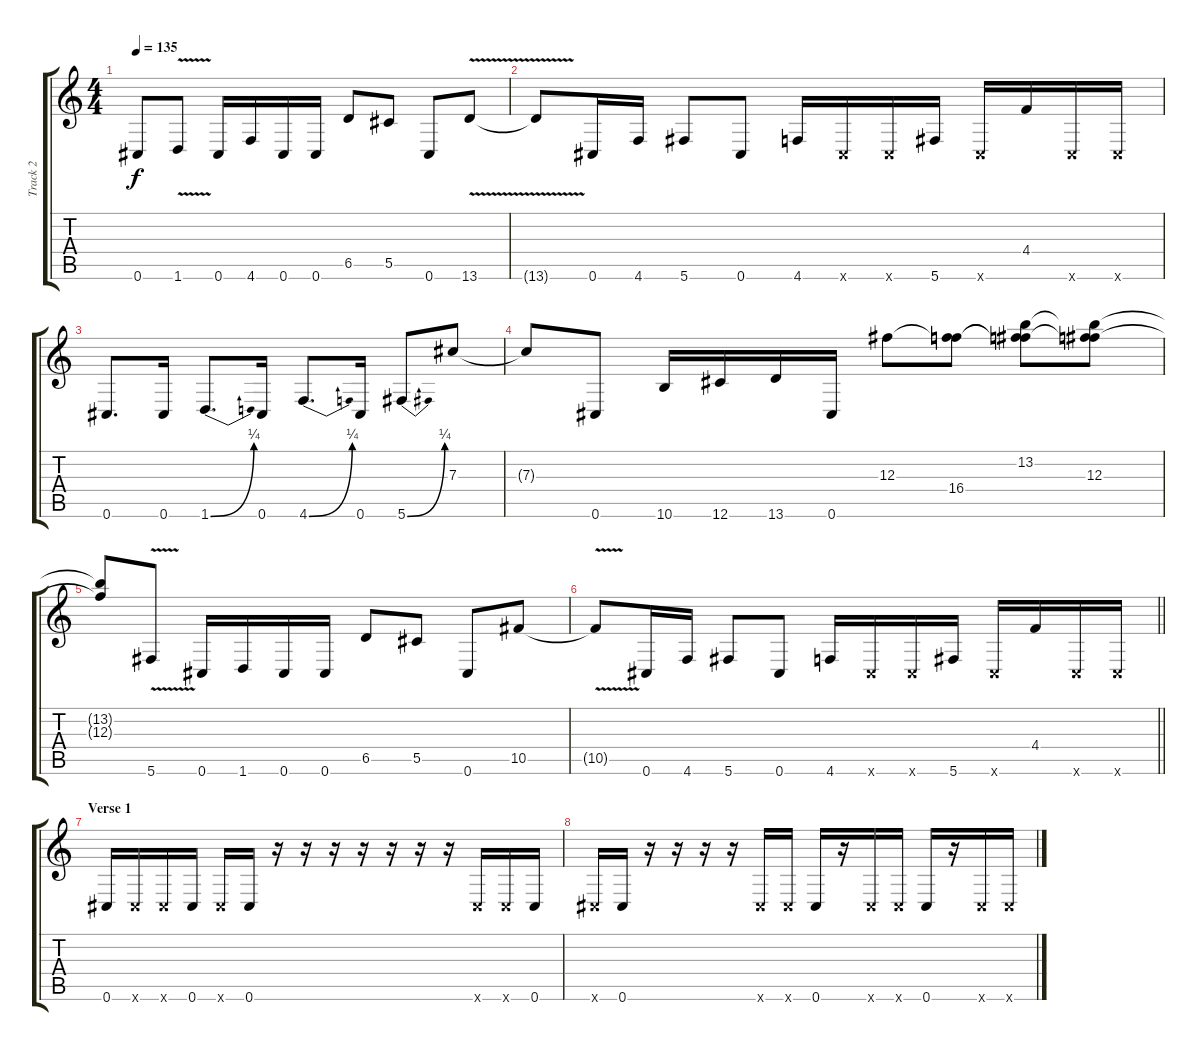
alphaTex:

\track ("Track 2" "Track 2") {instrument distortionguitar}
\staff {score tabs}
\tuning (Eb4 Bb3 Gb3 Db3 Ab2 Db2) {hide}
\ts (4 4)
\tempo 135
\clef g2
\ks c
0.6.8{dy f} 1.6{v}.8 0.6.16 4.6.16 0.6.16 0.6.16 6.5.8 5.5.8 0.6.8 13.6{v}.8 |
13.6{t}.8 0.6.16 4.6.16 5.6.8 0.6.8 4.6.16 0.6{x}.16 0.6{x}.16 5.6.16 0.6{x}.16 4.4.16 0.6{x}.16 0.6{x}.16 |
0.6.8{d} 0.6.16 1.6{be (bend 0 0 60 1)}.8{d} 0.6.16 4.6{be (bend 0 0 60 1)}.8{d} 0.6.16 5.6{be (bend 0 0 60 1)}.8 7.3.8 |
7.3{t}.8 0.6.8 10.6.16 12.6.16 13.6.16 0.6.16 12.3.8 (12.3{t} 16.4).8 (13.2 12.3{t} 16.4{t}).8 (13.2{t} 12.3 16.4{t}).8 |
(13.2{t} 12.3{t}).8 5.6{v}.8 0.6.16 1.6.16 0.6.16 0.6.16 6.5.8 5.5.8 0.6.8 10.5.8 |
\barLineRight lightlight
10.5{v t}.8 0.6.16 4.6.16 5.6.8 0.6.8 4.6.16 0.6{x}.16 0.6{x}.16 5.6.16 0.6{x}.16 4.4.16 0.6{x}.16 0.6{x}.16 |
\section ("" "Verse 1")
0.6.16 0.6{x}.16 0.6{x}.16 0.6.16 0.6{x}.16 0.6.16 r.16 r.16 r.16 r.16 r.16 r.16 r.16 0.6{x}.16 0.6{x}.16 0.6.16 |
0.6{x}.16 0.6.16 r.16 r.16 r.16 r.16 0.6{x}.16 0.6{x}.16 0.6.16 r.16 0.6{x}.16 0.6{x}.16 0.6.16 r.16 0.6{x}.16 0.6{x}.16
